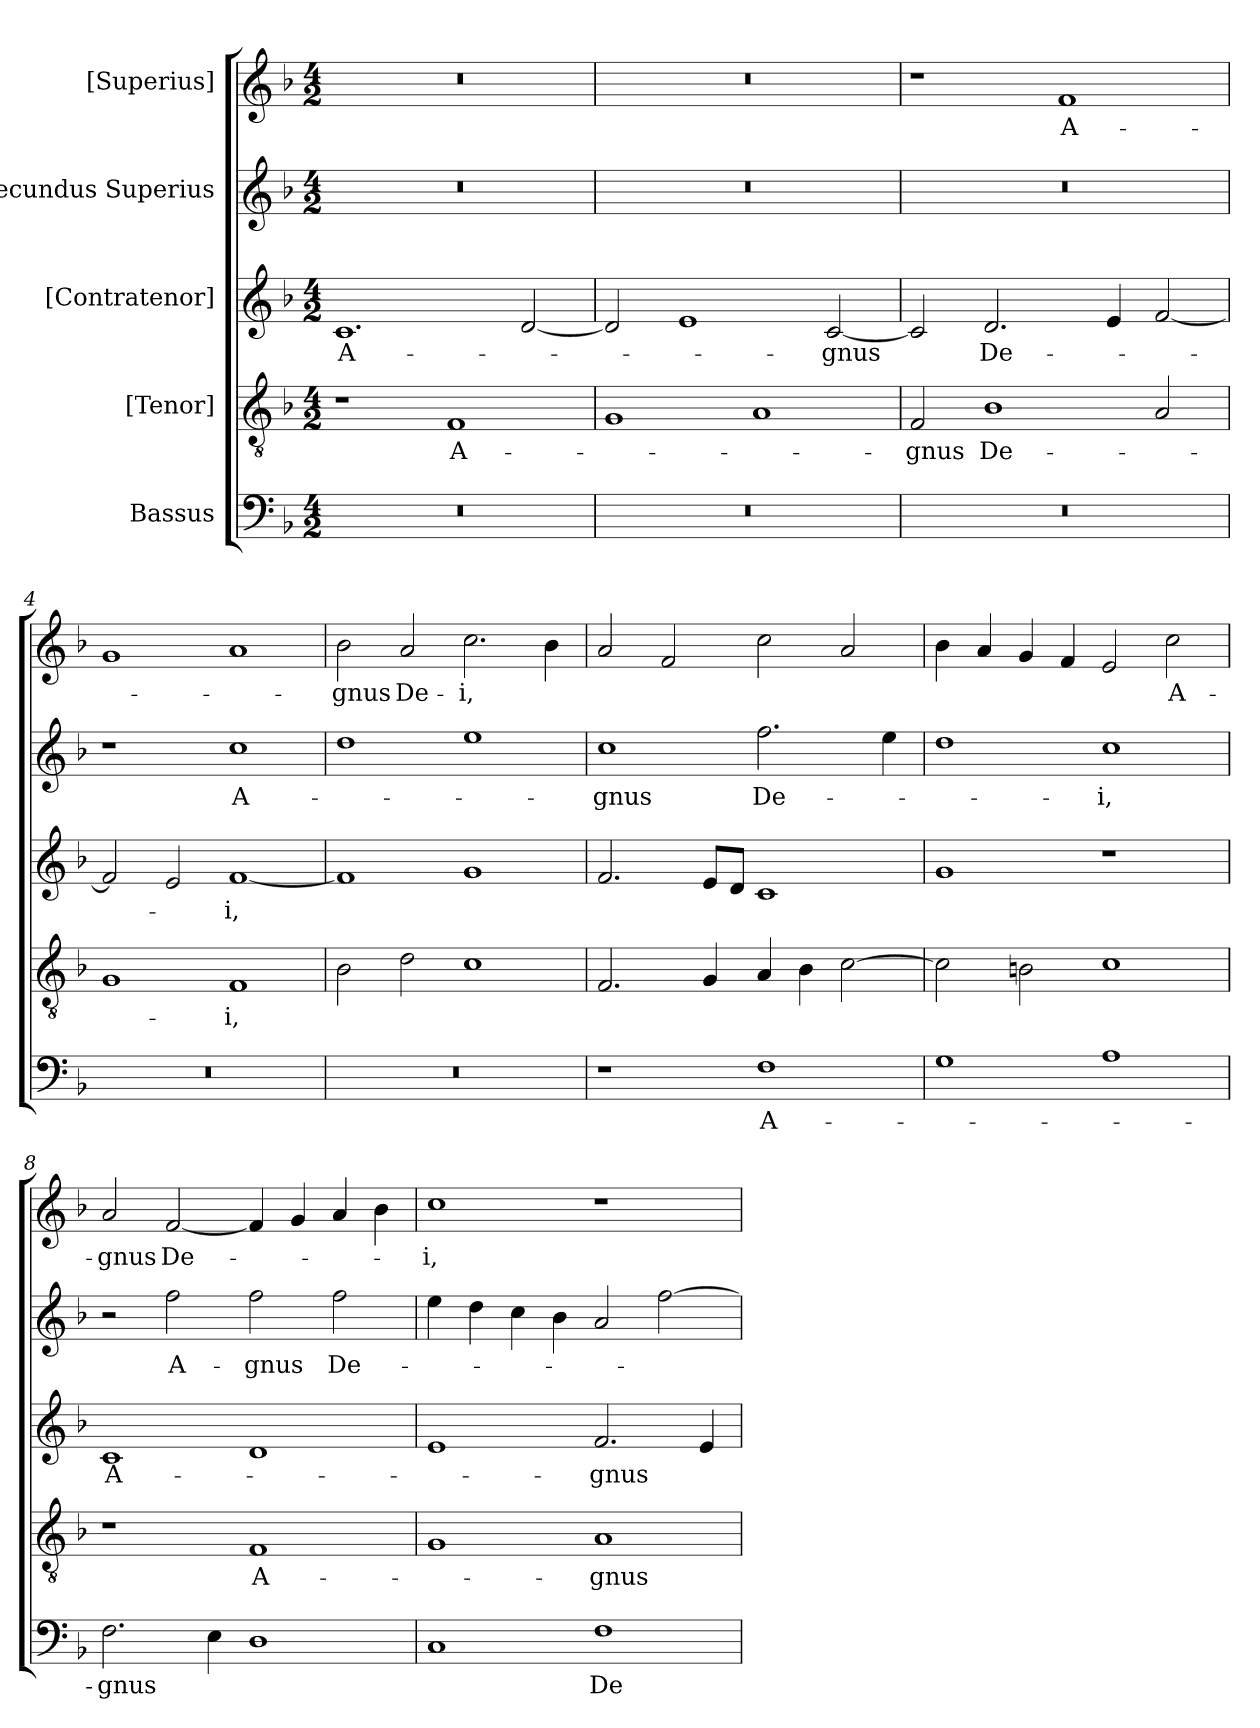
**kern	**text	**kern	**text	**kern	**text	**kern	**text	**kern	**text
*part5	*part5	*part4	*part4	*part3	*part3	*part2	*part2	*part1	*part1
*staff5	*staff5	*staff4	*staff4	*staff3	*staff3	*staff2	*staff2	*staff1	*staff1
*I"Bassus	*	*I"[Tenor]	*	*I"[Contratenor]	*	*I"Secundus Superius	*	*I"[Superius]	*
*clefF4	*	*clefGv2	*	*clefG2	*	*clefG2	*	*clefG2	*
*k[b-]	*	*k[b-]	*	*k[b-]	*	*k[b-]	*	*k[b-]	*
*M4/2	*	*M4/2	*	*M4/2	*	*M4/2	*	*M4/2	*
=1	=1	=1	=1	=1	=1	=1	=1	=1	=1
0r	.	1r	.	1.c/	A-	0r	.	0r	.
.	.	1F/	A-	.	.	.	.	.	.
.	.	.	.	[2d/	.	.	.	.	.
=2	=2	=2	=2	=2	=2	=2	=2	=2	=2
0r	.	1G/	.	2d/]	.	0r	.	0r	.
.	.	.	.	1e/	.	.	.	.	.
.	.	1A/	.	.	.	.	.	.	.
.	.	.	.	[2c/	-gnus	.	.	.	.
=3	=3	=3	=3	=3	=3	=3	=3	=3	=3
0r	.	2F/	-gnus	2c/]	.	0r	.	1r	.
.	.	1B-\	De-	2.d/	De-	.	.	.	.
.	.	.	.	.	.	.	.	1f/	A-
.	.	.	.	4e/	.	.	.	.	.
.	.	2A/	.	[2f/	.	.	.	.	.
=4	=4	=4	=4	=4	=4	=4	=4	=4	=4
0r	.	1G/	.	2f/]	.	1r	.	1g/	.
.	.	.	.	2e/	.	.	.	.	.
.	.	1F/	-i,	[1f/	-i,	1cc\	A-	1a/	.
=5	=5	=5	=5	=5	=5	=5	=5	=5	=5
0r	.	2B-\	.	1f/]	.	1dd\	.	2b-\	-gnus
.	.	2d\	.	.	.	.	.	2a/	De-
.	.	1c\	.	1g/	.	1ee\	.	2.cc\	-i,
.	.	.	.	.	.	.	.	4b-\	.
=6	=6	=6	=6	=6	=6	=6	=6	=6	=6
1r	.	2.F/	.	2.f/	.	1cc\	-gnus	2a/	.
.	.	.	.	.	.	.	.	2f/	.
.	.	4G/	.	8e/L	.	.	.	.	.
.	.	.	.	8d/J	.	.	.	.	.
1F\	A-	4A/	.	1c/	.	2.ff\	De-	2cc\	.
.	.	4B-\	.	.	.	.	.	.	.
.	.	[2c\	.	.	.	.	.	2a/	.
.	.	.	.	.	.	4ee\	.	.	.
=7	=7	=7	=7	=7	=7	=7	=7	=7	=7
1G\	.	2c\]	.	1g/	.	1dd\	.	4b-\	.
.	.	.	.	.	.	.	.	4a/	.
.	.	2Bn\	.	.	.	.	.	4g/	.
.	.	.	.	.	.	.	.	4f/	.
1A\	.	1c\	.	1r	.	1cc\	-i,	2e/	.
.	.	.	.	.	.	.	.	2cc\	A-
=8	=8	=8	=8	=8	=8	=8	=8	=8	=8
2.F\	-gnus	1r	.	1c/	A-	2r	.	2a/	-gnus
.	.	.	.	.	.	2ff\	A-	[2f/	De-
4E\	.	.	.	.	.	.	.	.	.
1D\	.	1F/	A-	1d/	.	2ff\	-gnus	4f/]	.
.	.	.	.	.	.	.	.	4g/	.
.	.	.	.	.	.	2ff\	De-	4a/	.
.	.	.	.	.	.	.	.	4b-\	.
=9	=9	=9	=9	=9	=9	=9	=9	=9	=9
1C/	.	1G/	.	1e/	.	4ee\	.	1cc\	-i,
.	.	.	.	.	.	4dd\	.	.	.
.	.	.	.	.	.	4cc\	.	.	.
.	.	.	.	.	.	4b-\	.	.	.
1F\	De-	1A/	-gnus	2.f/	-gnus	2a/	.	1r	.
.	.	.	.	.	.	[2ff\	.	.	.
.	.	.	.	4e/	.	.	.	.	.
=	=	=	=	=	=	=	=	=	=
*-	*-	*-	*-	*-	*-	*-	*-	*-	*-
